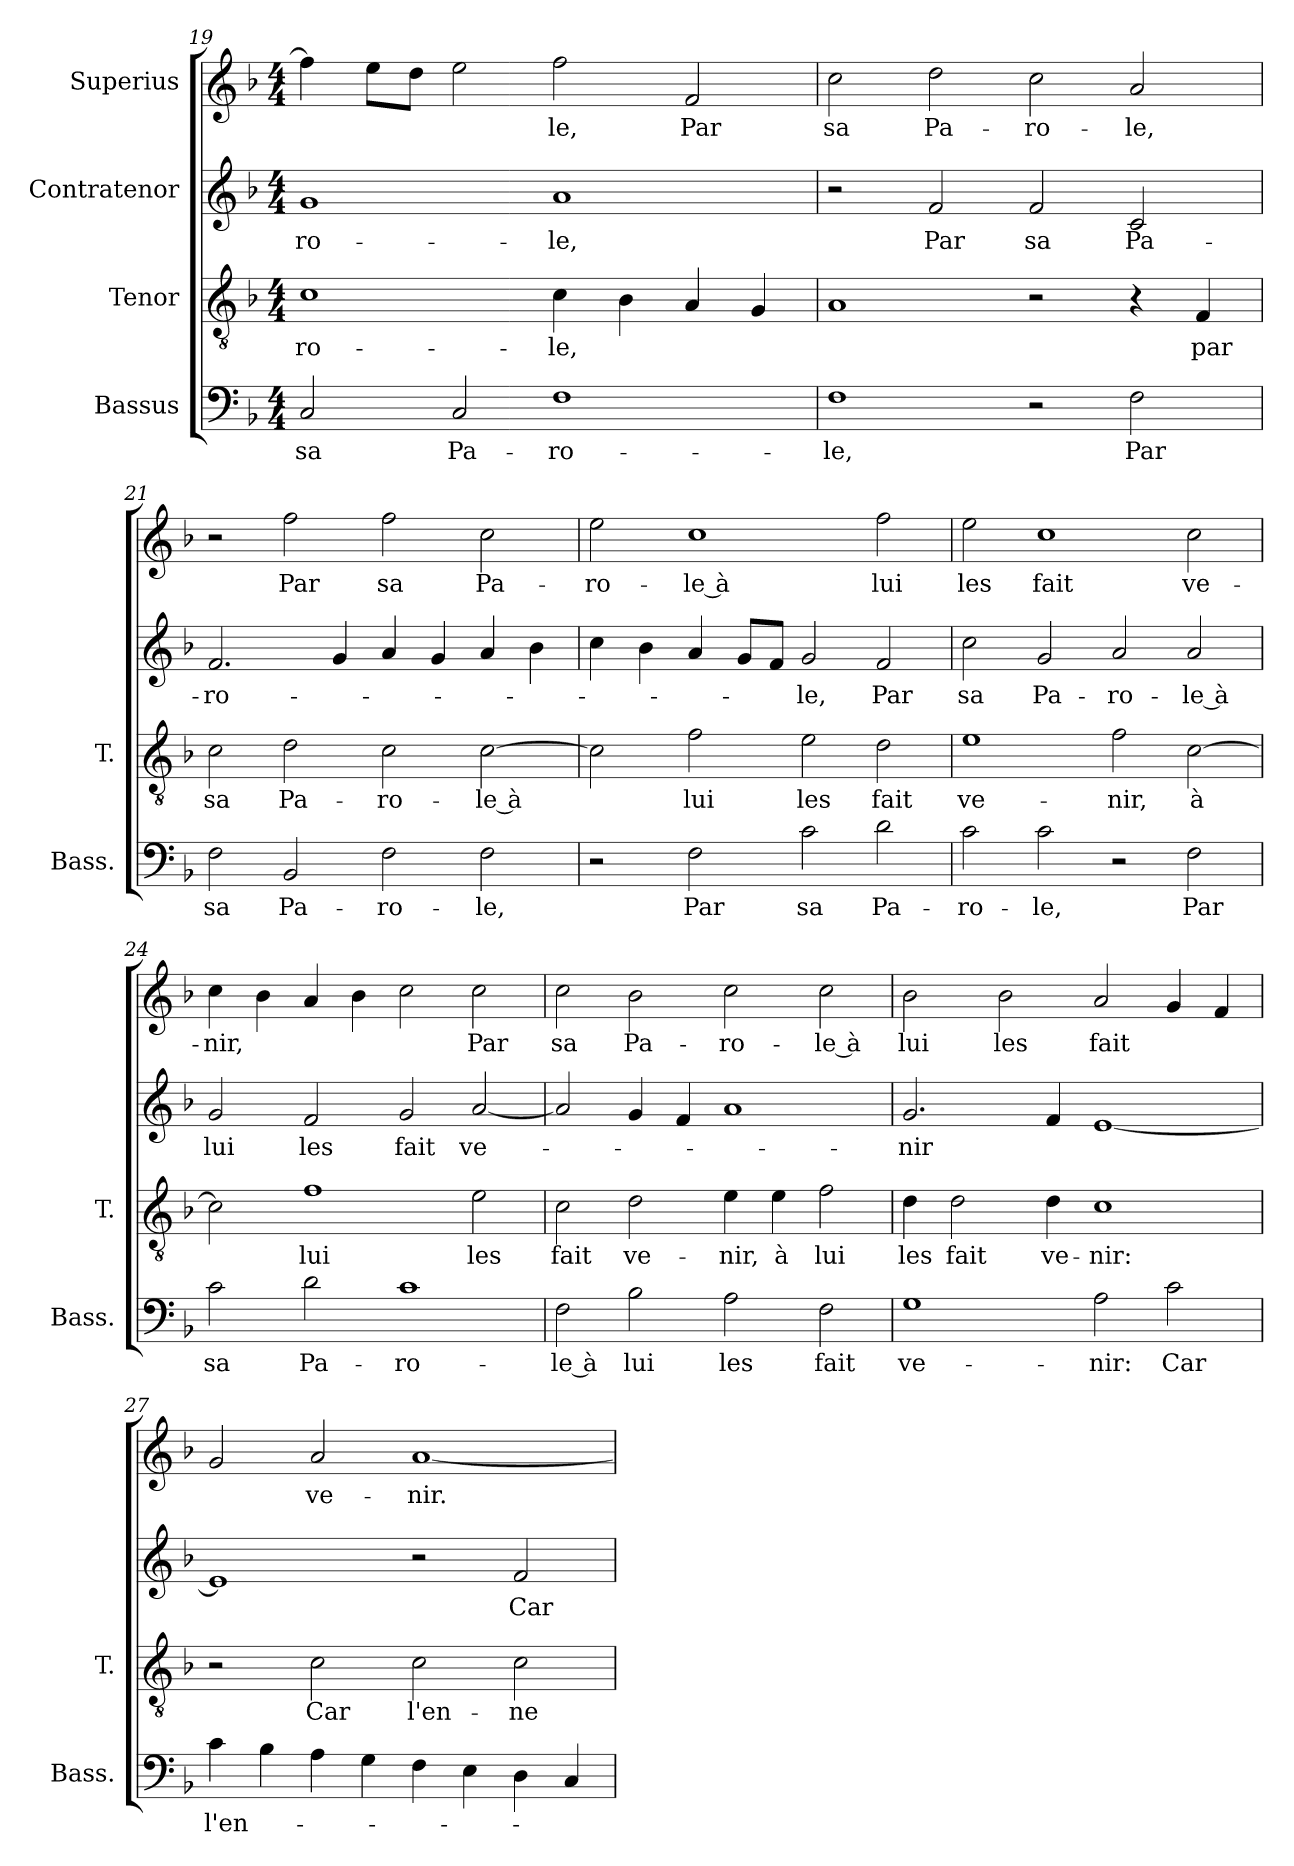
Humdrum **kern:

**kern	**text	**kern	**text	**kern	**text	**kern	**text
*part4	*part4	*part3	*part3	*part2	*part2	*part1	*part1
*staff4	*staff4	*staff3	*staff3	*staff2	*staff2	*staff1	*staff1
*I"Bassus	*	*I"Tenor	*	*I"Contratenor	*	*I"Superius	*
*I'Bass.	*	*I'T.	*	*	*	*	*
*clefF4	*	*clefGv2	*	*clefG2	*	*clefG2	*
*	*	*ITrd7c12	*	*	*	*	*
*k[b-]	*	*k[b-]	*	*k[b-]	*	*k[b-]	*
*F:	*	*F:	*	*F:	*	*F:	*
*M4/4	*	*M4/4	*	*M4/4	*	*M4/4	*
=19	=19	=19	=19	=19	=19	=19	=19
2C/	sa	1C\	-ro-	1g/	-ro-	4ff\]	.
.	.	.	.	.	.	8ee\L	.
.	.	.	.	.	.	8dd\J	.
2C/	Pa-	.	.	.	.	2ee\	.
1F\	-ro-	4C\	-le,	1a/	-le,	2ff\	-le,
.	.	4BB-\	.	.	.	.	.
.	.	4AA/	.	.	.	2f/	Par
.	.	4GG/	.	.	.	.	.
!!LO:LB:g=z
=20	=20	=20	=20	=20	=20	=20	=20
1F\	-le,	1AA/	.	2r	.	2cc\	sa
.	.	.	.	2f/	Par	2dd\	Pa-
2r	.	2r	.	2f/	sa	2cc\	-ro-
2F\	Par	4r	.	2c/	Pa-	2a/	-le,
.	.	4FF/	par	.	.	.	.
=21	=21	=21	=21	=21	=21	=21	=21
2F\	sa	2C\	sa	2.f/	-ro-	2r	.
2BB-/	Pa-	2D\	Pa-	.	.	2ff\	Par
.	.	.	.	4g/	.	.	.
2F\	-ro-	2C\	-ro-	4a/	.	2ff\	sa
.	.	.	.	4g/	.	.	.
2F\	-le,	[2C\	-le à	4a/	.	2cc\	Pa-
.	.	.	.	4b-\	.	.	.
=22	=22	=22	=22	=22	=22	=22	=22
2r	.	2C\]	.	4cc\	.	2ee\	-ro-
.	.	.	.	4b-\	.	.	.
2F\	Par	2F\	lui	4a/	.	1cc\	-le à
.	.	.	.	8g/L	.	.	.
.	.	.	.	8f/J	.	.	.
2c\	sa	2E\	les	2g/	-le,	.	.
2d\	Pa-	2D\	fait	2f/	Par	2ff\	lui
=23	=23	=23	=23	=23	=23	=23	=23
2c\	-ro-	1E\	ve-	2cc\	sa	2ee\	les
2c\	-le,	.	.	2g/	Pa-	1cc\	fait
2r	.	2F\	-nir,	2a/	-ro-	.	.
2F\	Par	[2C\	à	2a/	-le à	2cc\	ve-
!!LO:PB:g=z
=24	=24	=24	=24	=24	=24	=24	=24
2c\	sa	2C\]	.	2g/	lui	4cc\	-nir,
.	.	.	.	.	.	4b-\	.
2d\	Pa-	1F\	lui	2f/	les	4a/	.
.	.	.	.	.	.	4b-\	.
1c\	-ro-	.	.	2g/	fait	2cc\	.
.	.	2E\	les	[2a/	ve-	2cc\	Par
=25	=25	=25	=25	=25	=25	=25	=25
2F\	-le à	2C\	fait	2a/]	.	2cc\	sa
2B-\	lui	2D\	ve-	4g/	.	2b-\	Pa-
.	.	.	.	4f/	.	.	.
2A\	les	4E\	-nir,	1a/	.	2cc\	-ro-
.	.	4E\	à	.	.	.	.
2F\	fait	2F\	lui	.	.	2cc\	-le à
=26	=26	=26	=26	=26	=26	=26	=26
1G\	ve-	4D\	les	2.g/	-nir	2b-\	lui
.	.	2D\	fait	.	.	.	.
.	.	.	.	.	.	2b-\	les
.	.	4D\	ve-	4f/	.	.	.
2A\	-nir:	1C\	-nir:	[1e/	.	2a/	fait
2c\	Car	.	.	.	.	4g/	.
.	.	.	.	.	.	4f/	.
=27	=27	=27	=27	=27	=27	=27	=27
4c\	l'en-	2r	.	1e/]	.	2g/	.
4B-\	.	.	.	.	.	.	.
4A\	.	2C\	Car	.	.	2a/	ve-
4G\	.	.	.	.	.	.	.
4F\	.	2C\	l'en-	2r	.	[1a/	-nir.
4E\	.	.	.	.	.	.	.
4D\	.	2C\	-ne-	2f/	Car	.	.
4C/	.	.	.	.	.	.	.
=	=	=	=	=	=	=	=
*-	*-	*-	*-	*-	*-	*-	*-
